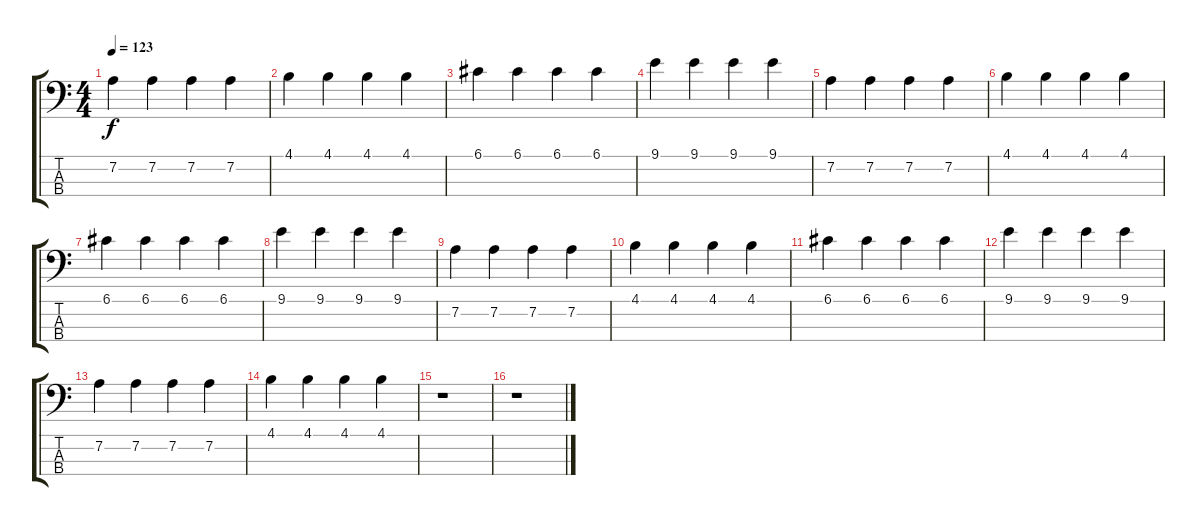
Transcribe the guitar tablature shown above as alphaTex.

\track "" {instrument fretlessbass}
\staff {score tabs}
\tuning (G2 D2 A1 E1) {hide}
\ts (4 4)
\tempo 123
\clef f4
\ks c
7.2.4{dy f} 7.2.4 7.2.4 7.2.4 |
4.1.4 4.1.4 4.1.4 4.1.4 |
6.1.4 6.1.4 6.1.4 6.1.4 |
9.1.4 9.1.4 9.1.4 9.1.4 |
7.2.4 7.2.4 7.2.4 7.2.4 |
4.1.4 4.1.4 4.1.4 4.1.4 |
6.1.4 6.1.4 6.1.4 6.1.4 |
9.1.4 9.1.4 9.1.4 9.1.4 |
7.2.4 7.2.4 7.2.4 7.2.4 |
4.1.4 4.1.4 4.1.4 4.1.4 |
6.1.4 6.1.4 6.1.4 6.1.4 |
9.1.4 9.1.4 9.1.4 9.1.4 |
7.2.4 7.2.4 7.2.4 7.2.4 |
4.1.4 4.1.4 4.1.4 4.1.4 |
r.1 |
r.1
